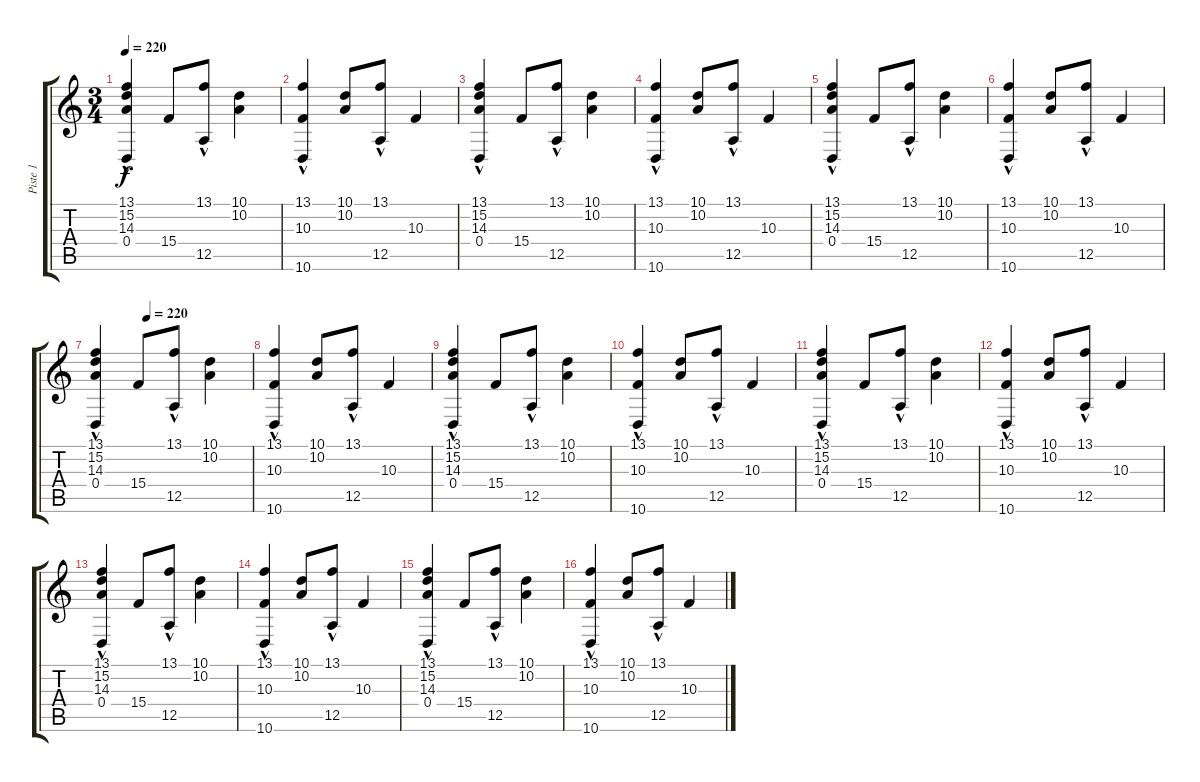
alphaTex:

\track ("Piste 1" "Piste 1") {instrument harpsichord}
\staff {score tabs}
\tuning (E4 B3 G3 D3 A2 E2) {hide}
\ts (3 4)
\tempo 220
\clef g2
\ks c
(13.1{hac} 15.2 14.3 0.4{hac}).4{dy f} 15.4.8 (13.1{hac} 12.5{hac}).8 (10.1 10.2).4 |
(13.1{hac} 10.3 10.6{hac}).4 (10.1 10.2).8 (13.1{hac} 12.5{hac}).8 10.3.4 |
(13.1{hac} 15.2 14.3 0.4{hac}).4 15.4.8 (13.1{hac} 12.5{hac}).8 (10.1 10.2).4 |
(13.1{hac} 10.3 10.6{hac}).4 (10.1 10.2).8 (13.1{hac} 12.5{hac}).8 10.3.4 |
(13.1{hac} 15.2 14.3 0.4{hac}).4 15.4.8 (13.1{hac} 12.5{hac}).8 (10.1 10.2).4 |
(13.1{hac} 10.3 10.6{hac}).4 (10.1 10.2).8 (13.1{hac} 12.5{hac}).8 10.3.4 |
\tempo (220 0.3333333333333333)
(13.1{hac} 15.2 14.3 0.4{hac}).4 15.4.8 (13.1{hac} 12.5{hac}).8 (10.1 10.2).4 |
(13.1{hac} 10.3 10.6{hac}).4 (10.1 10.2).8 (13.1{hac} 12.5{hac}).8 10.3.4 |
(13.1{hac} 15.2 14.3 0.4{hac}).4 15.4.8 (13.1{hac} 12.5{hac}).8 (10.1 10.2).4 |
(13.1{hac} 10.3 10.6{hac}).4 (10.1 10.2).8 (13.1{hac} 12.5{hac}).8 10.3.4 |
(13.1{hac} 15.2 14.3 0.4{hac}).4 15.4.8 (13.1{hac} 12.5{hac}).8 (10.1 10.2).4 |
(13.1{hac} 10.3 10.6{hac}).4 (10.1 10.2).8 (13.1{hac} 12.5{hac}).8 10.3.4 |
(13.1{hac} 15.2 14.3 0.4{hac}).4 15.4.8 (13.1{hac} 12.5{hac}).8 (10.1 10.2).4 |
(13.1{hac} 10.3 10.6{hac}).4 (10.1 10.2).8 (13.1{hac} 12.5{hac}).8 10.3.4 |
(13.1{hac} 15.2 14.3 0.4{hac}).4 15.4.8 (13.1{hac} 12.5{hac}).8 (10.1 10.2).4 |
(13.1{hac} 10.3 10.6{hac}).4 (10.1 10.2).8 (13.1{hac} 12.5{hac}).8 10.3.4
